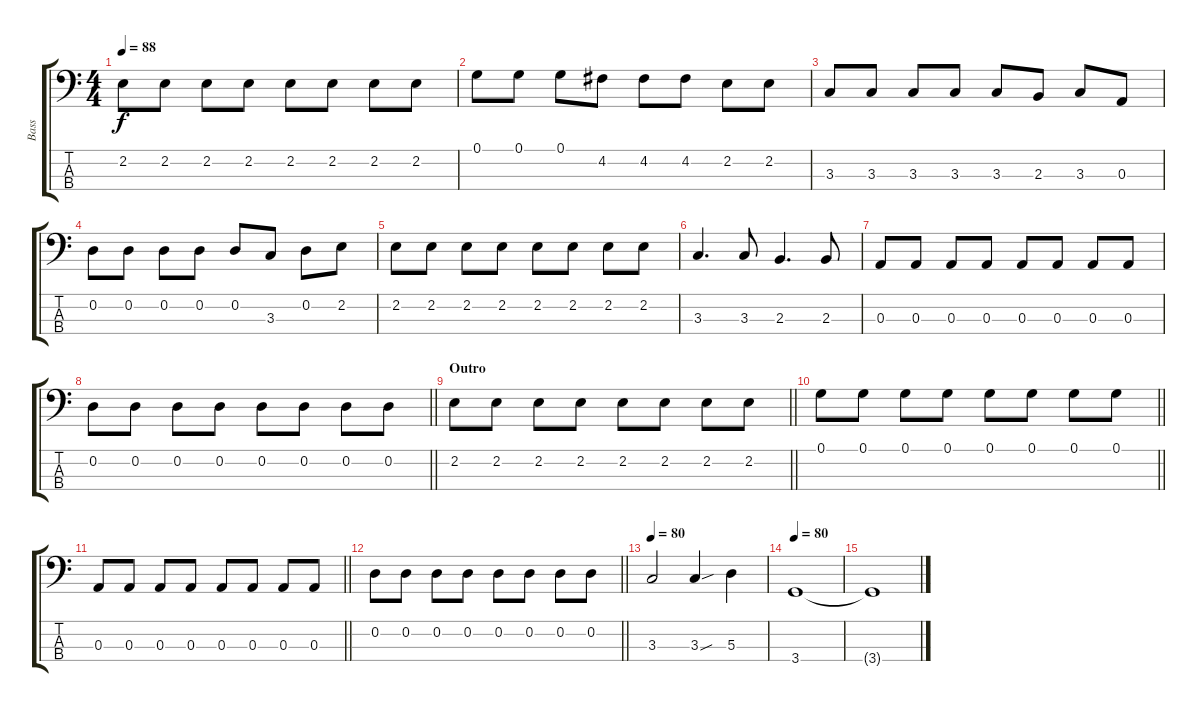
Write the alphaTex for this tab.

\track ("Bass" "Bass") {instrument electricbasspick}
\staff {score tabs}
\tuning (G2 D2 A1 E1) {hide}
\ts (4 4)
\tempo 88
\clef f4
\ks c
2.2.8{dy f} 2.2.8 2.2.8 2.2.8 2.2.8 2.2.8 2.2.8 2.2.8 |
0.1.8 0.1.8 0.1.8 4.2.8 4.2.8 4.2.8 2.2.8 2.2.8 |
3.3.8 3.3.8 3.3.8 3.3.8 3.3.8 2.3.8 3.3.8 0.3.8 |
0.2.8 0.2.8 0.2.8 0.2.8 0.2.8 3.3.8 0.2.8 2.2.8 |
2.2.8 2.2.8 2.2.8 2.2.8 2.2.8 2.2.8 2.2.8 2.2.8 |
3.3.4{d} 3.3.8 2.3.4{d} 2.3.8 |
0.3.8 0.3.8 0.3.8 0.3.8 0.3.8 0.3.8 0.3.8 0.3.8 |
\barLineRight lightlight
0.2.8 0.2.8 0.2.8 0.2.8 0.2.8 0.2.8 0.2.8 0.2.8 |
\section ("" "Outro")
\barLineRight lightlight
2.2.8 2.2.8 2.2.8 2.2.8 2.2.8 2.2.8 2.2.8 2.2.8 |
\barLineRight lightlight
0.1.8 0.1.8 0.1.8 0.1.8 0.1.8 0.1.8 0.1.8 0.1.8 |
\barLineRight lightlight
0.3.8 0.3.8 0.3.8 0.3.8 0.3.8 0.3.8 0.3.8 0.3.8 |
\barLineRight lightlight
0.2.8 0.2.8 0.2.8 0.2.8 0.2.8 0.2.8 0.2.8 0.2.8 |
\tempo 80
3.3.2 3.3{sou}.4 5.3.4 |
\tempo 80
3.4.1 |
3.4{t}.1
